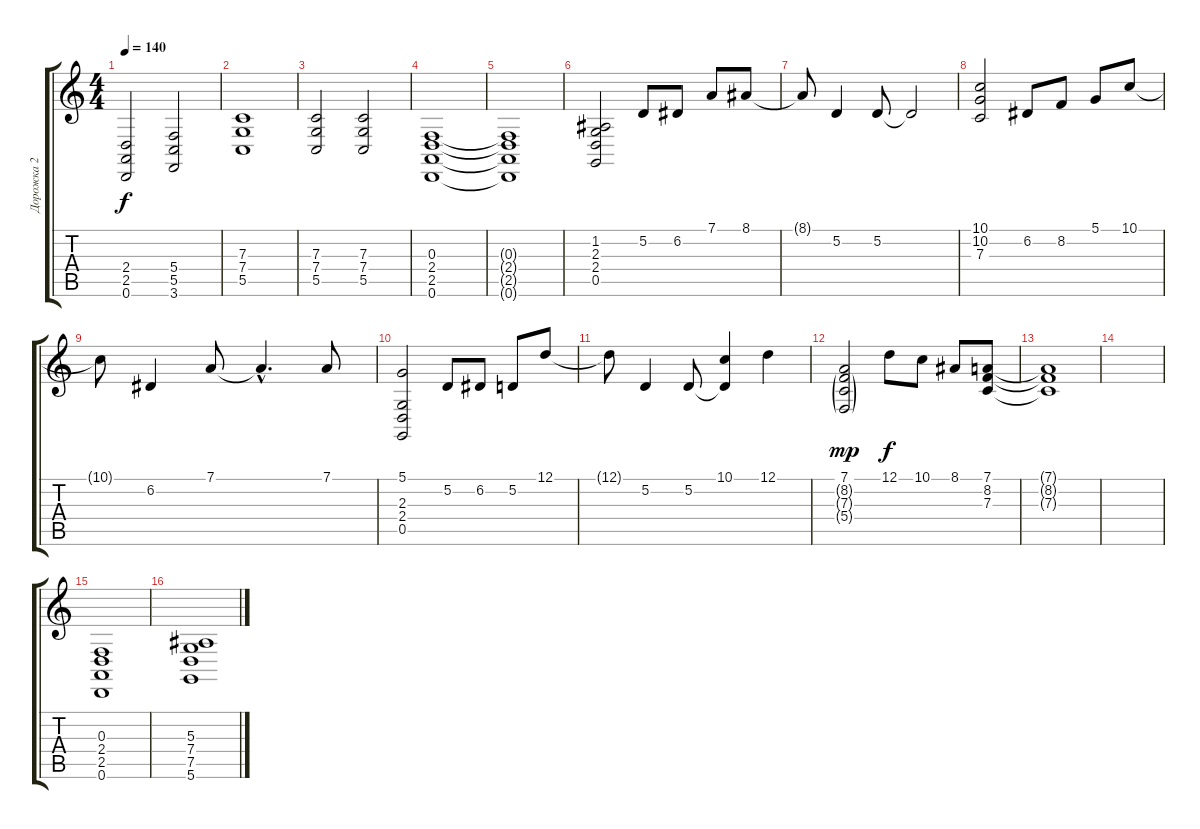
\track ("Дорожка 2" "Дорожка 2") {instrument brightacousticpiano}
\staff {score tabs}
\tuning (D4 A3 F3 C3 G2 D2) {hide}
\ts (4 4)
\tempo 140
\clef g2
\ks c
(2.4 2.5 0.6).2{dy f} (5.4 5.5 3.6).2 |
(7.3 7.4 5.5).1 |
(7.3 7.4 5.5).2 (7.3 7.4 5.5).2 |
(0.3 2.4 2.5 0.6).1 |
(0.3{t} 2.4{t} 2.5{t} 0.6{t}).1 |
(1.2 2.3 2.4 0.5).2{instrument brightacousticpiano} 5.2.8 6.2.8 7.1.8 8.1.8 |
8.1{t}.8 5.2.4 5.2.8 5.2{t}.2 |
(10.1 10.2 7.3).2 6.2.8 8.2.8 5.1.8 10.1.8 |
10.1{t}.8 6.2.4 7.1.8 7.1{hac t}.4{d} 7.1.8 |
(5.1 2.3 2.4 0.5).2 5.2.8 6.2.8 5.2.8 12.1.8 |
12.1{t}.8 5.2.4 5.2.8 (10.1 5.2{t}).4 12.1.4 |
(7.1 8.2{g} 7.3{g} 5.4{g}).2{dy mp} 12.1.8{dy f} 10.1.8 8.1.8 (7.1 8.2 7.3).8 |
(7.1{t} 8.2{t} 7.3{t}).1 |
|
(0.3 2.4 2.5 0.6).1{instrument distortionguitar} |
(5.3 7.4 7.5 5.6).1
